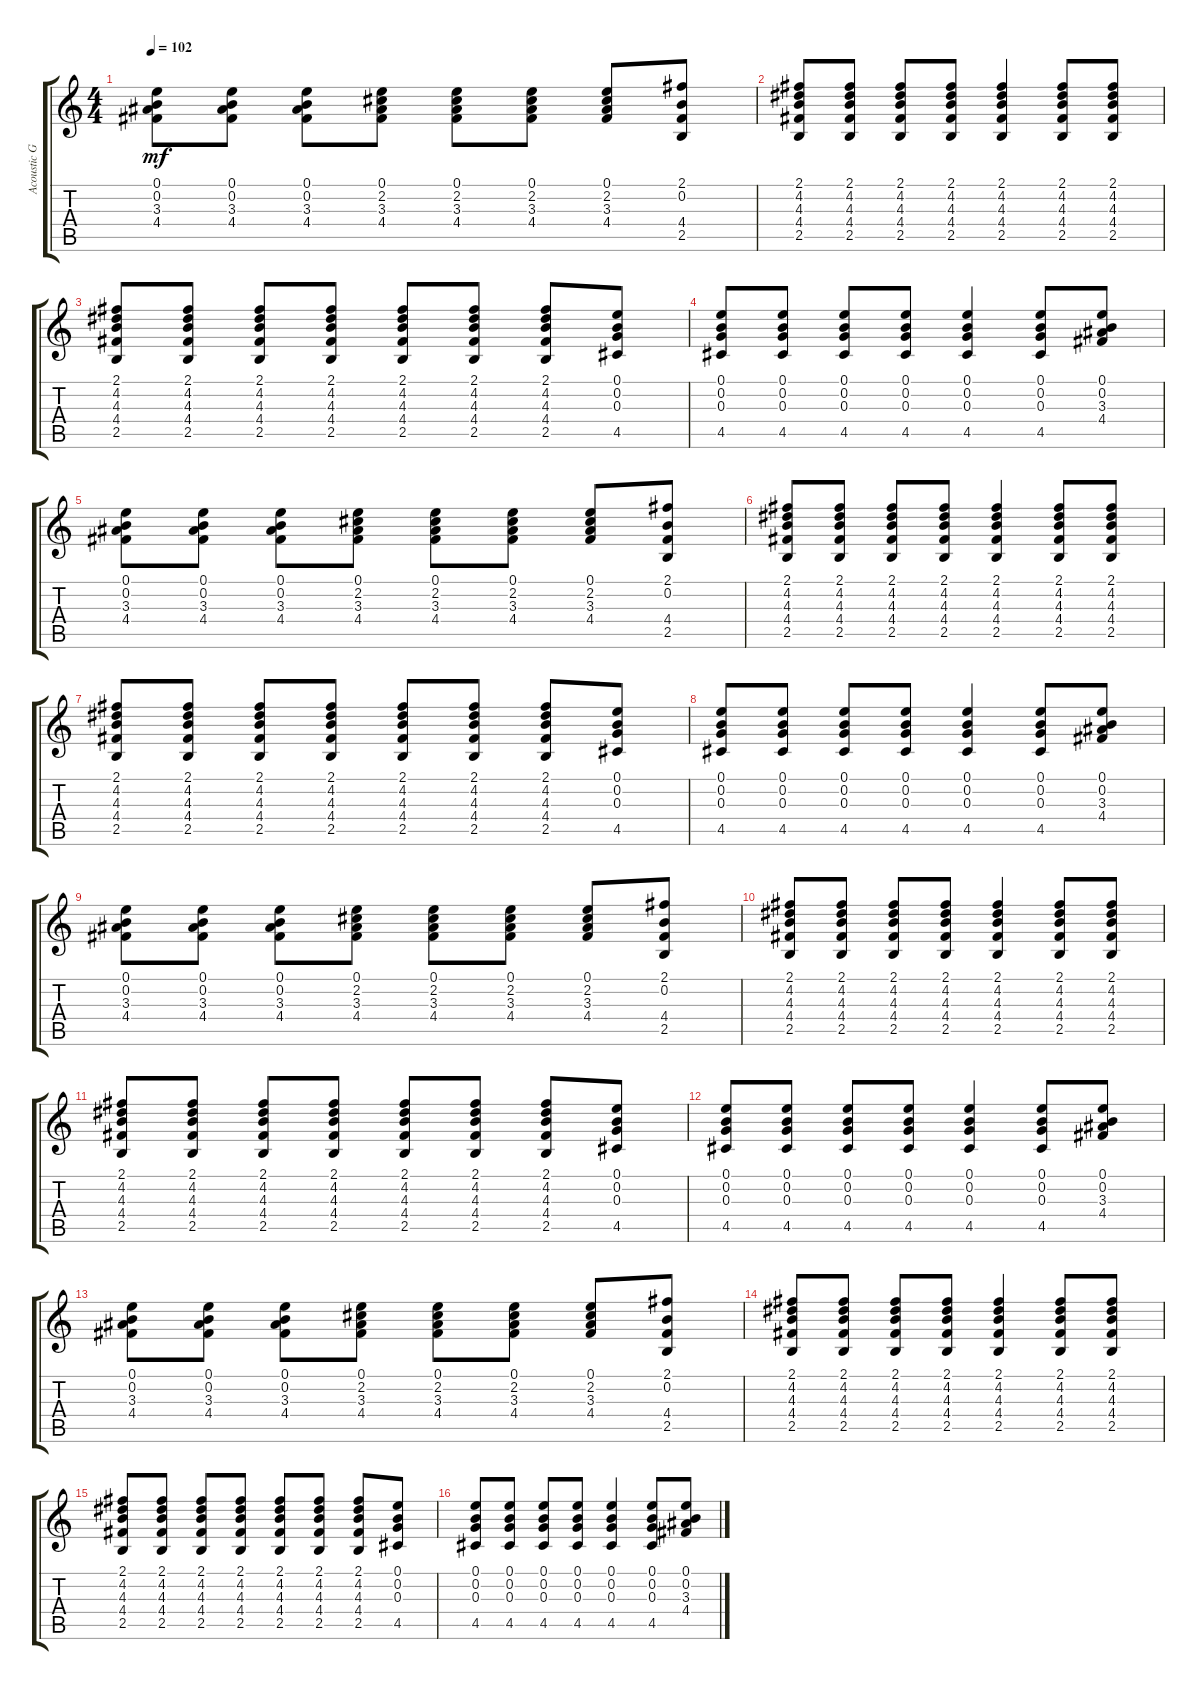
\track ("Acoustic Guitar III" "Acoustic G") {instrument electricguitarclean}
\staff {score tabs}
\tuning (E4 B3 G3 D3 A2 E2) {hide}
\ts (4 4)
\tempo 102
\clef g2
\ks c
(0.1 0.2 3.3 4.4).8{dy mf} (0.1 0.2 3.3 4.4).8 (0.1 0.2 3.3 4.4).8 (0.1 2.2 3.3 4.4).8 (0.1 2.2 3.3 4.4).8 (0.1 2.2 3.3 4.4).8 (0.1 2.2 3.3 4.4).8 (2.1 0.2 4.4 2.5).8 |
(2.1 4.2 4.3 4.4 2.5).8 (2.1 4.2 4.3 4.4 2.5).8 (2.1 4.2 4.3 4.4 2.5).8 (2.1 4.2 4.3 4.4 2.5).8 (2.1 4.2 4.3 4.4 2.5).4 (2.1 4.2 4.3 4.4 2.5).8 (2.1 4.2 4.3 4.4 2.5).8 |
(2.1 4.2 4.3 4.4 2.5).8 (2.1 4.2 4.3 4.4 2.5).8 (2.1 4.2 4.3 4.4 2.5).8 (2.1 4.2 4.3 4.4 2.5).8 (2.1 4.2 4.3 4.4 2.5).8 (2.1 4.2 4.3 4.4 2.5).8 (2.1 4.2 4.3 4.4 2.5).8 (0.1 0.2 0.3 4.5).8 |
(0.1 0.2 0.3 4.5).8 (0.1 0.2 0.3 4.5).8 (0.1 0.2 0.3 4.5).8 (0.1 0.2 0.3 4.5).8 (0.1 0.2 0.3 4.5).4 (0.1 0.2 0.3 4.5).8 (0.1 0.2 3.3 4.4).8 |
(0.1 0.2 3.3 4.4).8 (0.1 0.2 3.3 4.4).8 (0.1 0.2 3.3 4.4).8 (0.1 2.2 3.3 4.4).8 (0.1 2.2 3.3 4.4).8 (0.1 2.2 3.3 4.4).8 (0.1 2.2 3.3 4.4).8 (2.1 0.2 4.4 2.5).8 |
(2.1 4.2 4.3 4.4 2.5).8 (2.1 4.2 4.3 4.4 2.5).8 (2.1 4.2 4.3 4.4 2.5).8 (2.1 4.2 4.3 4.4 2.5).8 (2.1 4.2 4.3 4.4 2.5).4 (2.1 4.2 4.3 4.4 2.5).8 (2.1 4.2 4.3 4.4 2.5).8 |
(2.1 4.2 4.3 4.4 2.5).8 (2.1 4.2 4.3 4.4 2.5).8 (2.1 4.2 4.3 4.4 2.5).8 (2.1 4.2 4.3 4.4 2.5).8 (2.1 4.2 4.3 4.4 2.5).8 (2.1 4.2 4.3 4.4 2.5).8 (2.1 4.2 4.3 4.4 2.5).8 (0.1 0.2 0.3 4.5).8 |
(0.1 0.2 0.3 4.5).8 (0.1 0.2 0.3 4.5).8 (0.1 0.2 0.3 4.5).8 (0.1 0.2 0.3 4.5).8 (0.1 0.2 0.3 4.5).4 (0.1 0.2 0.3 4.5).8 (0.1 0.2 3.3 4.4).8 |
(0.1 0.2 3.3 4.4).8 (0.1 0.2 3.3 4.4).8 (0.1 0.2 3.3 4.4).8 (0.1 2.2 3.3 4.4).8 (0.1 2.2 3.3 4.4).8 (0.1 2.2 3.3 4.4).8 (0.1 2.2 3.3 4.4).8 (2.1 0.2 4.4 2.5).8 |
(2.1 4.2 4.3 4.4 2.5).8 (2.1 4.2 4.3 4.4 2.5).8 (2.1 4.2 4.3 4.4 2.5).8 (2.1 4.2 4.3 4.4 2.5).8 (2.1 4.2 4.3 4.4 2.5).4 (2.1 4.2 4.3 4.4 2.5).8 (2.1 4.2 4.3 4.4 2.5).8 |
(2.1 4.2 4.3 4.4 2.5).8 (2.1 4.2 4.3 4.4 2.5).8 (2.1 4.2 4.3 4.4 2.5).8 (2.1 4.2 4.3 4.4 2.5).8 (2.1 4.2 4.3 4.4 2.5).8 (2.1 4.2 4.3 4.4 2.5).8 (2.1 4.2 4.3 4.4 2.5).8 (0.1 0.2 0.3 4.5).8 |
(0.1 0.2 0.3 4.5).8 (0.1 0.2 0.3 4.5).8 (0.1 0.2 0.3 4.5).8 (0.1 0.2 0.3 4.5).8 (0.1 0.2 0.3 4.5).4 (0.1 0.2 0.3 4.5).8 (0.1 0.2 3.3 4.4).8 |
(0.1 0.2 3.3 4.4).8 (0.1 0.2 3.3 4.4).8 (0.1 0.2 3.3 4.4).8 (0.1 2.2 3.3 4.4).8 (0.1 2.2 3.3 4.4).8 (0.1 2.2 3.3 4.4).8 (0.1 2.2 3.3 4.4).8 (2.1 0.2 4.4 2.5).8 |
(2.1 4.2 4.3 4.4 2.5).8 (2.1 4.2 4.3 4.4 2.5).8 (2.1 4.2 4.3 4.4 2.5).8 (2.1 4.2 4.3 4.4 2.5).8 (2.1 4.2 4.3 4.4 2.5).4 (2.1 4.2 4.3 4.4 2.5).8 (2.1 4.2 4.3 4.4 2.5).8 |
(2.1 4.2 4.3 4.4 2.5).8 (2.1 4.2 4.3 4.4 2.5).8 (2.1 4.2 4.3 4.4 2.5).8 (2.1 4.2 4.3 4.4 2.5).8 (2.1 4.2 4.3 4.4 2.5).8 (2.1 4.2 4.3 4.4 2.5).8 (2.1 4.2 4.3 4.4 2.5).8 (0.1 0.2 0.3 4.5).8 |
(0.1 0.2 0.3 4.5).8 (0.1 0.2 0.3 4.5).8 (0.1 0.2 0.3 4.5).8 (0.1 0.2 0.3 4.5).8 (0.1 0.2 0.3 4.5).4 (0.1 0.2 0.3 4.5).8 (0.1 0.2 3.3 4.4).8
